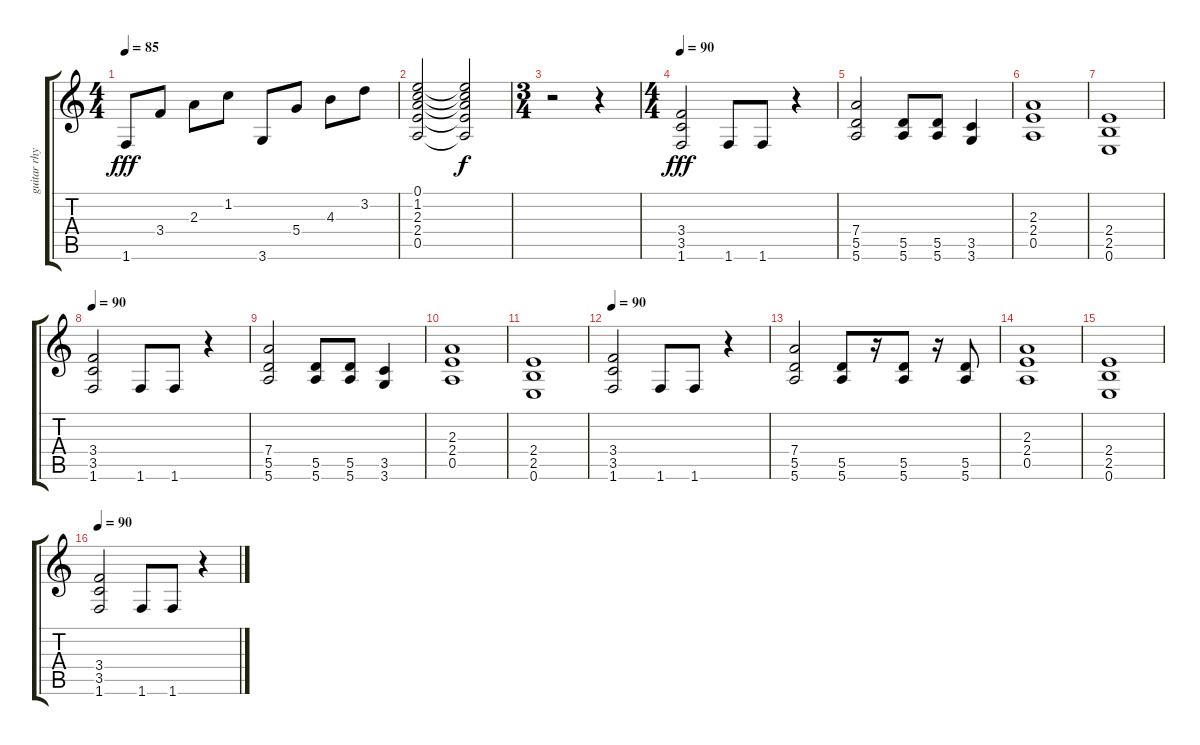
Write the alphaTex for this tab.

\track ("guitar rhytm" "guitar rhy") {instrument acousticguitarsteel}
\staff {score tabs}
\tuning (E4 B3 G3 D3 A2 E2) {hide}
\ts (4 4)
\tempo 85
\clef g2
\ks c
1.6.8{dy fff} 3.4.8 2.3.8 1.2.8 3.6.8 5.4.8 4.3.8 3.2.8 |
(0.1 1.2 2.3 2.4 0.5).2 (0.1{t} 1.2{t} 2.3{t} 2.4{t} 0.5{t}).2{dy f} |
\ts (3 4)
r.2 r.4 |
\ts (4 4)
\tempo 90
(3.4 3.5 1.6).2{dy fff instrument overdrivenguitar} 1.6.8 1.6.8 r.4 |
(7.4 5.5 5.6).2 (5.5 5.6).8 (5.5 5.6).8 (3.5 3.6).4 |
(2.3 2.4 0.5).1 |
(2.4 2.5 0.6).1 |
\tempo 90
(3.4 3.5 1.6).2{instrument overdrivenguitar} 1.6.8 1.6.8 r.4 |
(7.4 5.5 5.6).2 (5.5 5.6).8 (5.5 5.6).8 (3.5 3.6).4 |
(2.3 2.4 0.5).1 |
(2.4 2.5 0.6).1 |
\tempo 90
(3.4 3.5 1.6).2{instrument overdrivenguitar} 1.6.8 1.6.8 r.4 |
(7.4 5.5 5.6).2 (5.5 5.6).8 r.16 (5.5 5.6).8 r.16 (5.5 5.6).8 |
(2.3 2.4 0.5).1 |
(2.4 2.5 0.6).1 |
\tempo 90
(3.4 3.5 1.6).2{instrument overdrivenguitar} 1.6.8 1.6.8 r.4
